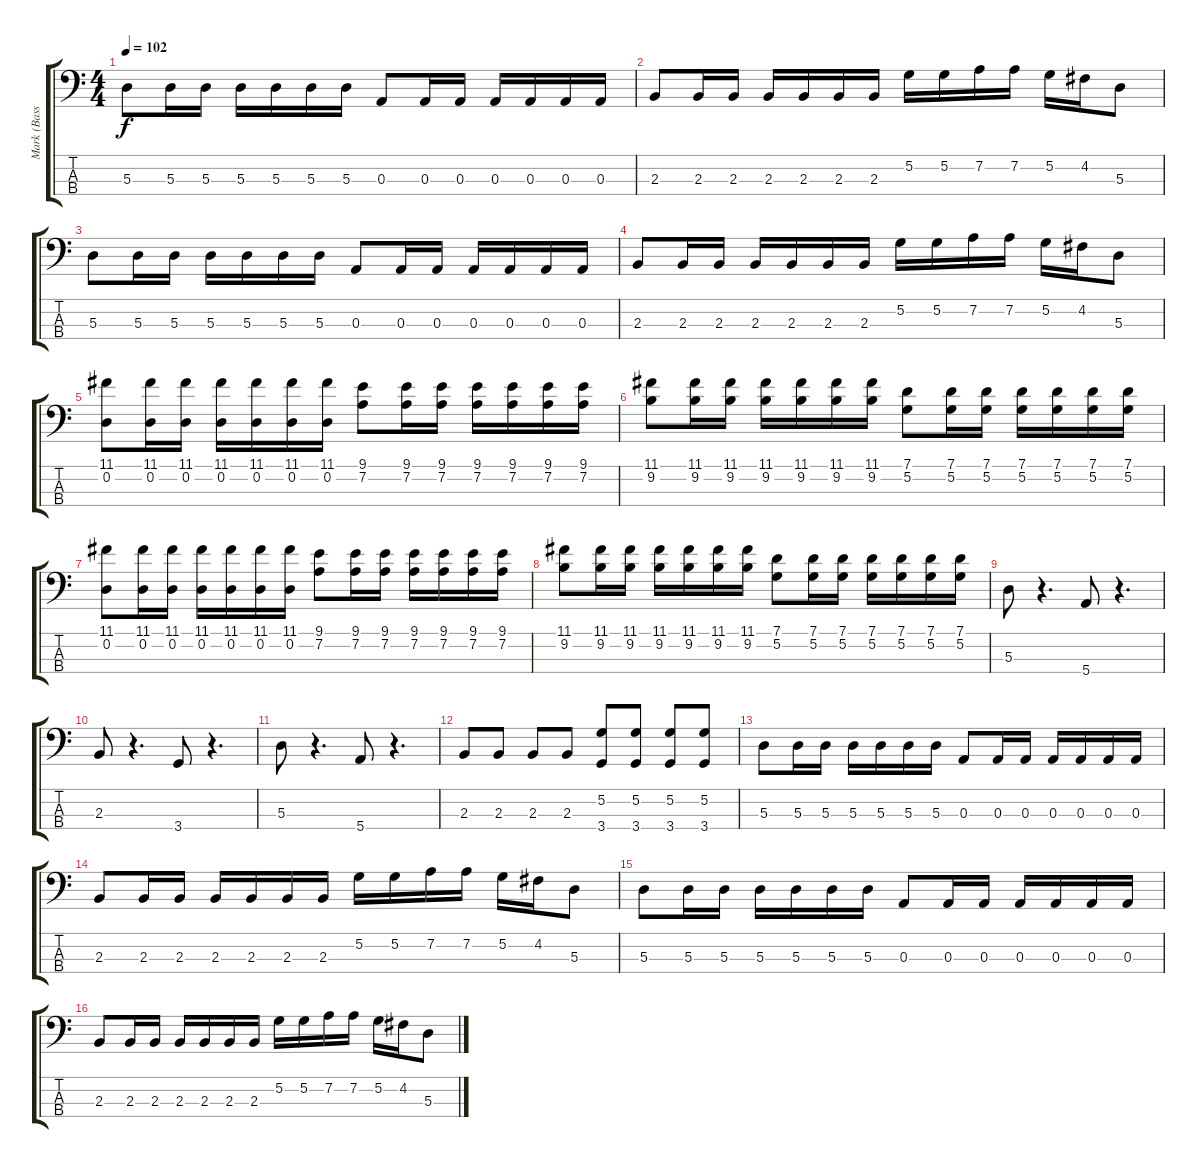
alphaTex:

\track ("Mark (Bass)" "Mark (Bass") {instrument electricbasspick}
\staff {score tabs}
\tuning (G2 D2 A1 E1) {hide}
\ts (4 4)
\tempo 102
\clef f4
\ks c
5.3.8{dy f} 5.3.16 5.3.16 5.3.16 5.3.16 5.3.16 5.3.16 0.3.8 0.3.16 0.3.16 0.3.16 0.3.16 0.3.16 0.3.16 |
2.3.8 2.3.16 2.3.16 2.3.16 2.3.16 2.3.16 2.3.16 5.2.16 5.2.16 7.2.16 7.2.16 5.2.16 4.2.16 5.3.8 |
5.3.8 5.3.16 5.3.16 5.3.16 5.3.16 5.3.16 5.3.16 0.3.8 0.3.16 0.3.16 0.3.16 0.3.16 0.3.16 0.3.16 |
2.3.8 2.3.16 2.3.16 2.3.16 2.3.16 2.3.16 2.3.16 5.2.16 5.2.16 7.2.16 7.2.16 5.2.16 4.2.16 5.3.8 |
(11.1 0.2).8 (11.1 0.2).16 (11.1 0.2).16 (11.1 0.2).16 (11.1 0.2).16 (11.1 0.2).16 (11.1 0.2).16 (9.1 7.2).8 (9.1 7.2).16 (9.1 7.2).16 (9.1 7.2).16 (9.1 7.2).16 (9.1 7.2).16 (9.1 7.2).16 |
(11.1 9.2).8 (11.1 9.2).16 (11.1 9.2).16 (11.1 9.2).16 (11.1 9.2).16 (11.1 9.2).16 (11.1 9.2).16 (7.1 5.2).8 (7.1 5.2).16 (7.1 5.2).16 (7.1 5.2).16 (7.1 5.2).16 (7.1 5.2).16 (7.1 5.2).16 |
(11.1 0.2).8 (11.1 0.2).16 (11.1 0.2).16 (11.1 0.2).16 (11.1 0.2).16 (11.1 0.2).16 (11.1 0.2).16 (9.1 7.2).8 (9.1 7.2).16 (9.1 7.2).16 (9.1 7.2).16 (9.1 7.2).16 (9.1 7.2).16 (9.1 7.2).16 |
(11.1 9.2).8 (11.1 9.2).16 (11.1 9.2).16 (11.1 9.2).16 (11.1 9.2).16 (11.1 9.2).16 (11.1 9.2).16 (7.1 5.2).8 (7.1 5.2).16 (7.1 5.2).16 (7.1 5.2).16 (7.1 5.2).16 (7.1 5.2).16 (7.1 5.2).16 |
5.3.8 r.4{d} 5.4.8 r.4{d} |
2.3.8 r.4{d} 3.4.8 r.4{d} |
5.3.8 r.4{d} 5.4.8 r.4{d} |
2.3.8 2.3.8 2.3.8 2.3.8 (5.2 3.4).8 (5.2 3.4).8 (5.2 3.4).8 (5.2 3.4).8 |
5.3.8 5.3.16 5.3.16 5.3.16 5.3.16 5.3.16 5.3.16 0.3.8 0.3.16 0.3.16 0.3.16 0.3.16 0.3.16 0.3.16 |
2.3.8 2.3.16 2.3.16 2.3.16 2.3.16 2.3.16 2.3.16 5.2.16 5.2.16 7.2.16 7.2.16 5.2.16 4.2.16 5.3.8 |
5.3.8 5.3.16 5.3.16 5.3.16 5.3.16 5.3.16 5.3.16 0.3.8 0.3.16 0.3.16 0.3.16 0.3.16 0.3.16 0.3.16 |
2.3.8 2.3.16 2.3.16 2.3.16 2.3.16 2.3.16 2.3.16 5.2.16 5.2.16 7.2.16 7.2.16 5.2.16 4.2.16 5.3.8
